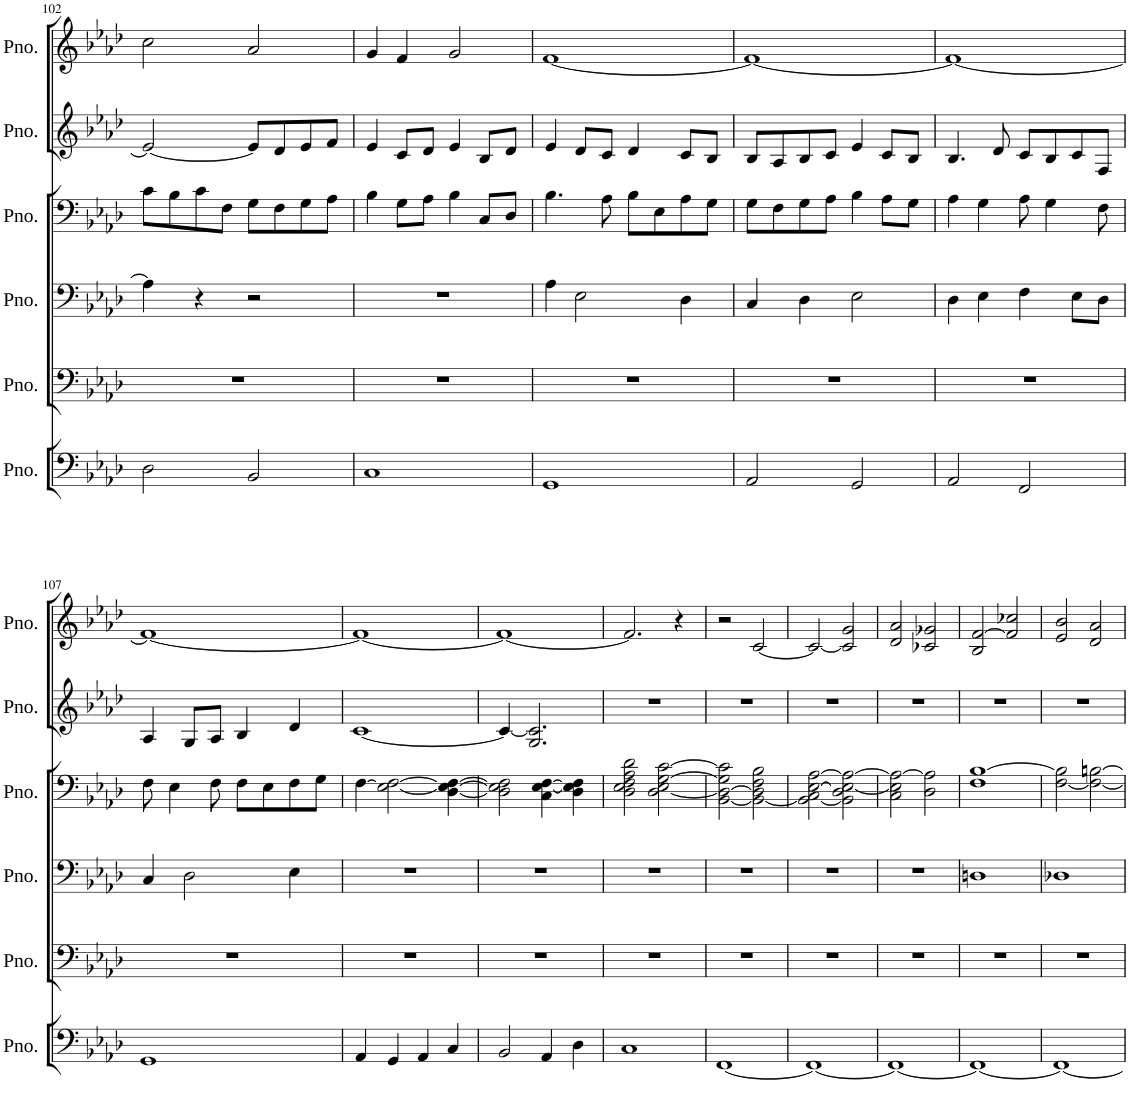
**kern	**kern	**kern	**kern	**kern	**kern
*part6	*part5	*part4	*part3	*part2	*part1
*staff6	*staff5	*staff4	*staff3	*staff2	*staff1
*I"Piano	*I"Piano	*I"Piano	*I"Piano	*I"Piano	*I"Piano
*I'Pno.	*I'Pno.	*I'Pno.	*I'Pno.	*I'Pno.	*I'Pno.
!!LO:PB:g=z
*clefF4	*clefF4	*clefF4	*clefF4	*clefG2	*clefG2
*k[b-e-a-d-]	*k[b-e-a-d-]	*k[b-e-a-d-]	*k[b-e-a-d-]	*k[b-e-a-d-]	*k[b-e-a-d-]
*M4/4	*M4/4	*M4/4	*M4/4	*M4/4	*M4/4
=102	=102	=102	=102	=102	=102
2D-\	1r	4A-\]	8c\L	2e-/_	2cc\
.	.	.	8B-\	.	.
.	.	4r	8c\	.	.
.	.	.	8F\J	.	.
2BB-/	.	2r	8G\L	8e-/L]	2a-/
.	.	.	8F\	8d-/	.
.	.	.	8G\	8e-/	.
.	.	.	8A-\J	8f/J	.
=103	=103	=103	=103	=103	=103
1C	1r	1r	4B-\	4e-/	4g/
.	.	.	8G\L	8c/L	4f/
.	.	.	8A-\J	8d-/J	.
.	.	.	4B-\	4e-/	2g/
.	.	.	8C/L	8B-/L	.
.	.	.	8D-/J	8d-/J	.
=104	=104	=104	=104	=104	=104
1GG	1r	4A-\	4.B-\	4e-/	[1f
.	.	2E-\	.	8d-/L	.
.	.	.	8A-\	8c/J	.
.	.	.	8B-\L	4d-/	.
.	.	.	8E-\	.	.
.	.	4D-\	8A-\	8c/L	.
.	.	.	8G\J	8B-/J	.
=105	=105	=105	=105	=105	=105
2AA-/	1r	4C/	8G\L	8B-/L	1f_
.	.	.	8F\	8A-/	.
.	.	4D-\	8G\	8B-/	.
.	.	.	8A-\J	8c/J	.
2GG/	.	2E-\	4B-\	4e-/	.
.	.	.	8A-\L	8c/L	.
.	.	.	8G\J	8B-/J	.
=106	=106	=106	=106	=106	=106
2AA-/	1r	4D-\	4A-\	4.B-/	1f_
.	.	4E-\	4G\	.	.
.	.	.	.	8d-/	.
2FF/	.	4F\	8A-\	8c/L	.
.	.	.	4G\	8B-/	.
.	.	8E-\L	.	8c/	.
.	.	8D-\J	8F\	8F/J	.
!!LO:LB:g=z
=107	=107	=107	=107	=107	=107
1GG	1r	4C/	8F\	4A-/	1f_
.	.	.	4E-\	.	.
.	.	2D-\	.	8G/L	.
.	.	.	8F\	8A-/J	.
.	.	.	8F\L	4B-/	.
.	.	.	8E-\	.	.
.	.	4E-\	8F\	4d-/	.
.	.	.	8G\J	.	.
=108	=108	=108	=108	=108	=108
4AA-/	1r	1r	[4F\	[1c	1f_
4GG/	.	.	[2E-\ 2F\_	.	.
4AA-/	.	.	.	.	.
4C/	.	.	[4D-\ 4E-\_ 4F\_	.	.
=109	=109	=109	=109	=109	=109
2BB-/	1r	1r	2D-\] 2E-\] 2F\]	4c/_	1f_
.	.	.	.	2.G/ 2.c/]	.
4AA-/	.	.	4C\ [4E-\ [4F\	.	.
4D-\	.	.	4D-\ 4E-\] 4F\]	.	.
=110	=110	=110	=110	=110	=110
1C	1r	1r	2D-\ 2E-\ 2F\ 2A-\ 2d-\	1r	2.f/]
.	.	.	[2D-\ 2E-\ [2G\ [2c\	.	.
.	.	.	.	.	4r
=111	=111	=111	=111	=111	=111
[1FF	1r	1r	[2BB-\ 2D-\_ 2G\] 2c\]	1r	2r
.	.	.	2BB-\_ 2D-\] 2F\ 2B-\	.	[2c/
=112	=112	=112	=112	=112	=112
1FF_	1r	1r	2BB-\_ 2C\ [2E-\ [2A-\	1r	2c/_
.	.	.	2BB-\] 2D-\ 2E-\_ 2A-\_	.	2c/] 2g/
=113	=113	=113	=113	=113	=113
1FF_	1r	1r	2C\ 2E-\] 2A-\_	1r	2d-/ 2a-/
.	.	.	2D-\ 2A-\]	.	2c-X/ 2g-X/
=114	=114	=114	=114	=114	=114
1FF_	1r	1Dn	1F [1B-	1r	2B-/ [2f/
.	.	.	.	.	2f/] 2cc-X/
=115	=115	=115	=115	=115	=115
1FF_	1r	1D-X	[2F\ 2B-\]	1r	2e-/ 2b-/
.	.	.	2F\_ [2Bn\	.	2d-/ 2a-/
=	=	=	=	=	=
*-	*-	*-	*-	*-	*-
